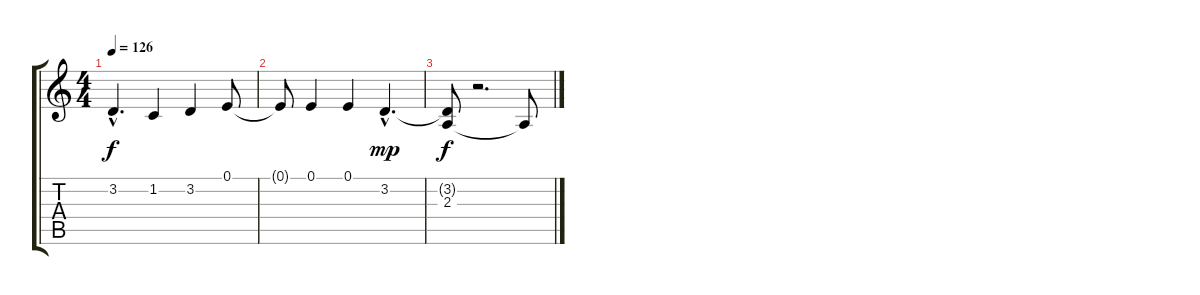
\track "" {instrument voiceoohs}
\staff {score tabs}
\tuning (E4 B3 G3 D3 A2 E2) {hide}
\ts (4 4)
\tempo 126
\clef g2
\ks c
3.2{hac t}.4{d dy f} 1.2.4 3.2.4 0.1.8 |
0.1{t}.8 0.1.4 0.1.4 3.2{hac}.4{d dy mp} |
(3.2{t} 2.3).8{dy f} r.2{d} 2.3{t}.8
